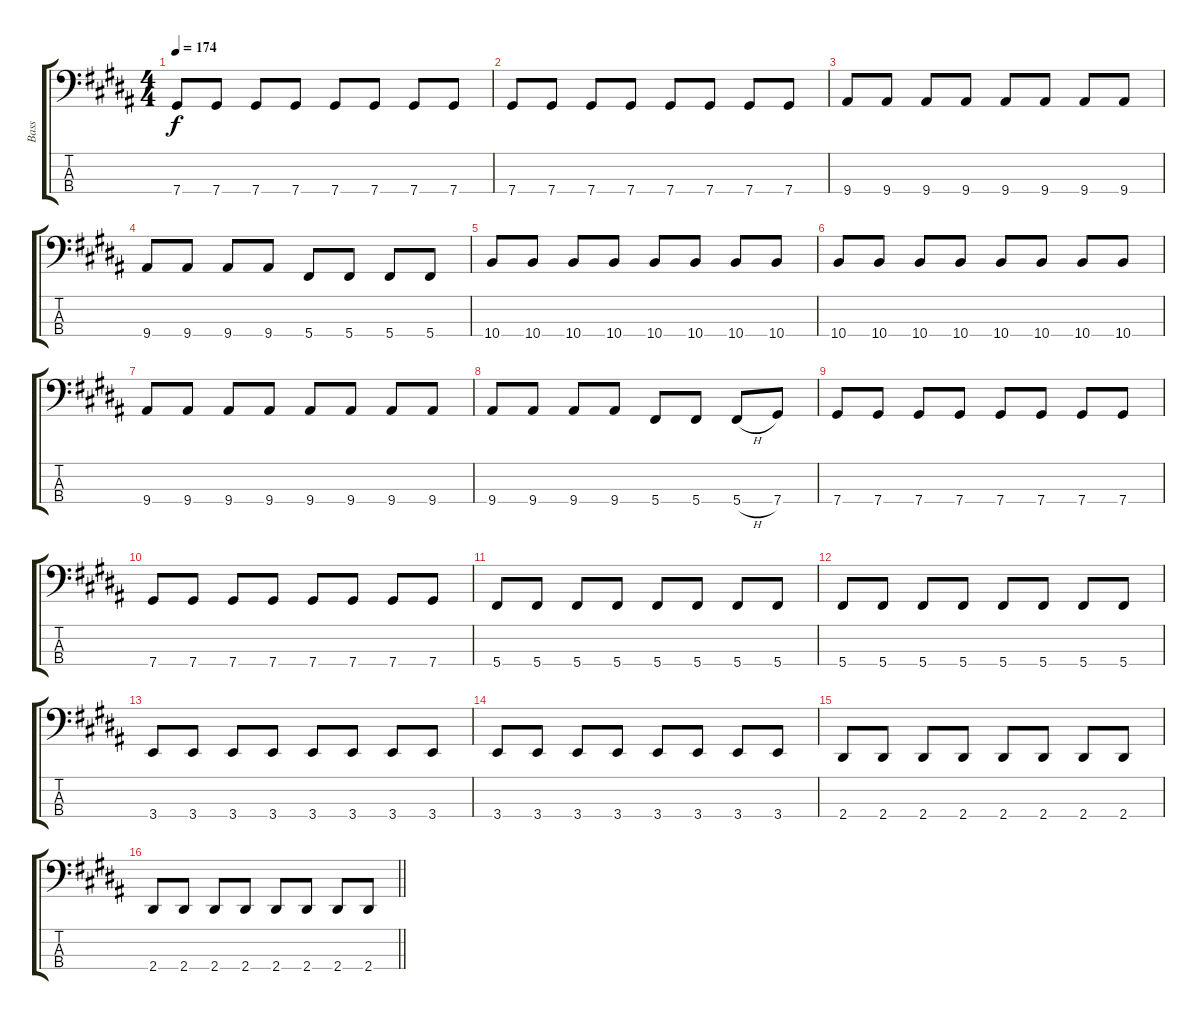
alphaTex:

\track ("Bass" "Bass") {instrument electricbassfinger}
\staff {score tabs}
\tuning (Gb2 Db2 Ab1 Db1) {hide}
\ts (4 4)
\tempo 174
\clef f4
\ks g#minor
7.4.8{dy f} 7.4.8 7.4.8 7.4.8 7.4.8 7.4.8 7.4.8 7.4.8 |
7.4.8 7.4.8 7.4.8 7.4.8 7.4.8 7.4.8 7.4.8 7.4.8 |
9.4.8 9.4.8 9.4.8 9.4.8 9.4.8 9.4.8 9.4.8 9.4.8 |
9.4.8 9.4.8 9.4.8 9.4.8 5.4.8 5.4.8 5.4.8 5.4.8 |
10.4.8 10.4.8 10.4.8 10.4.8 10.4.8 10.4.8 10.4.8 10.4.8 |
10.4.8 10.4.8 10.4.8 10.4.8 10.4.8 10.4.8 10.4.8 10.4.8 |
9.4.8 9.4.8 9.4.8 9.4.8 9.4.8 9.4.8 9.4.8 9.4.8 |
9.4.8 9.4.8 9.4.8 9.4.8 5.4.8 5.4.8 5.4{h}.8 7.4.8 |
7.4.8 7.4.8 7.4.8 7.4.8 7.4.8 7.4.8 7.4.8 7.4.8 |
7.4.8 7.4.8 7.4.8 7.4.8 7.4.8 7.4.8 7.4.8 7.4.8 |
5.4.8 5.4.8 5.4.8 5.4.8 5.4.8 5.4.8 5.4.8 5.4.8 |
5.4.8 5.4.8 5.4.8 5.4.8 5.4.8 5.4.8 5.4.8 5.4.8 |
3.4.8 3.4.8 3.4.8 3.4.8 3.4.8 3.4.8 3.4.8 3.4.8 |
3.4.8 3.4.8 3.4.8 3.4.8 3.4.8 3.4.8 3.4.8 3.4.8 |
2.4.8 2.4.8 2.4.8 2.4.8 2.4.8 2.4.8 2.4.8 2.4.8 |
\barLineRight lightlight
2.4.8 2.4.8 2.4.8 2.4.8 2.4.8 2.4.8 2.4.8 2.4.8
